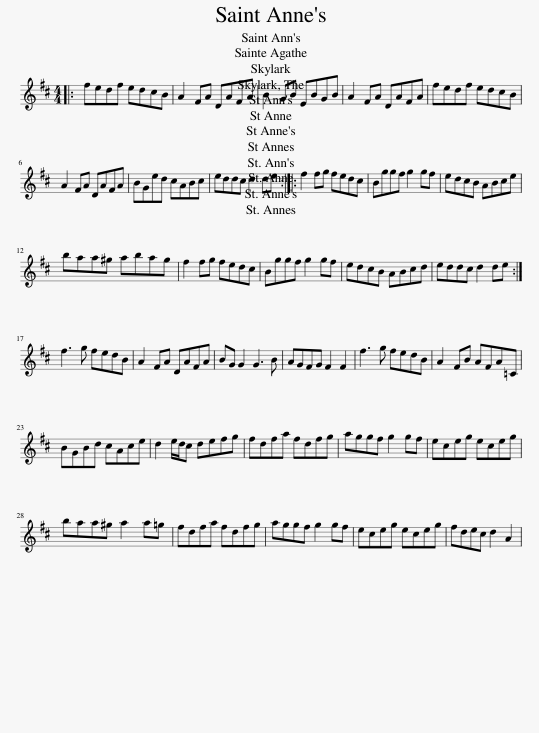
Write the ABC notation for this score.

X:1
L:1/8
M:4/4
I:linebreak $
K:D
V:1 treble
V:1
|: fedf edcB | A2 FA DAFA | B2 GB EBGB | A2 FA DAFA | fedf edcB |$ %5
 A2 FA DAFA | BGed cABc | eddc d2 de :: f2 fg fedc | Bggf g2 gf | %10
 edcB ABce |$ baa^g abag | f2 fg fedc | Bggf g2 gf | edcB ABcd | %15
 eddc d2 de :|$ f3 g fedB | A2 FA DAFA | BG G2 G3 B | AGFG F2 F2 | %20
 f3 g fedB | A2 FB AFA=C |$ BGBd cAce | d2 e/d/c defg | fdfa fdfg | %25
 aggf g2 gf | eceg eceg |$ baa^g a2 a=g | fdfa fdfg | aggf g2 gf | %30
 eceg eceg | fdec d2 A2 | %32
